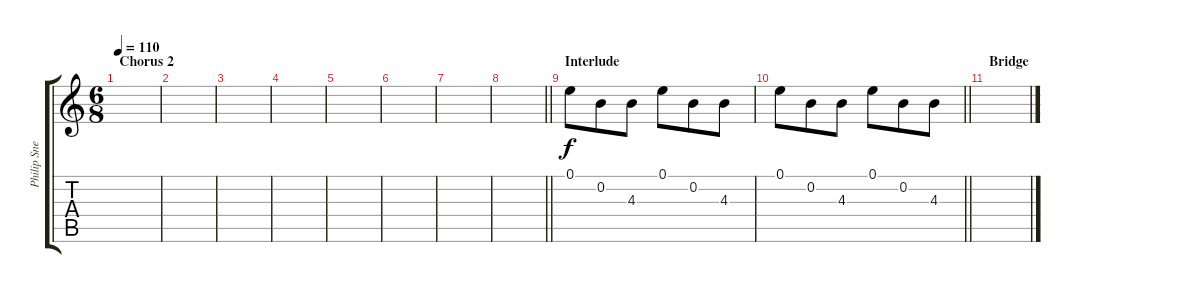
\track ("Philip Sneed | Gtr. 2" "Philip Sne") {instrument acousticguitarnylon}
\staff {score tabs}
\tuning (E4 B3 G3 D3 A2 E2) {hide}
\ts (6 8)
\section ("" "Chorus 2")
\tempo 110
\clef g2
\ks c
|
|
|
|
|
|
|
\barLineRight lightlight
|
\section ("" "Interlude")
0.1.8 0.2.8 4.3.8 0.1.8 0.2.8 4.3.8 |
\barLineRight lightlight
0.1.8 0.2.8 4.3.8 0.1.8 0.2.8 4.3.8 |
\section ("" "Bridge")
